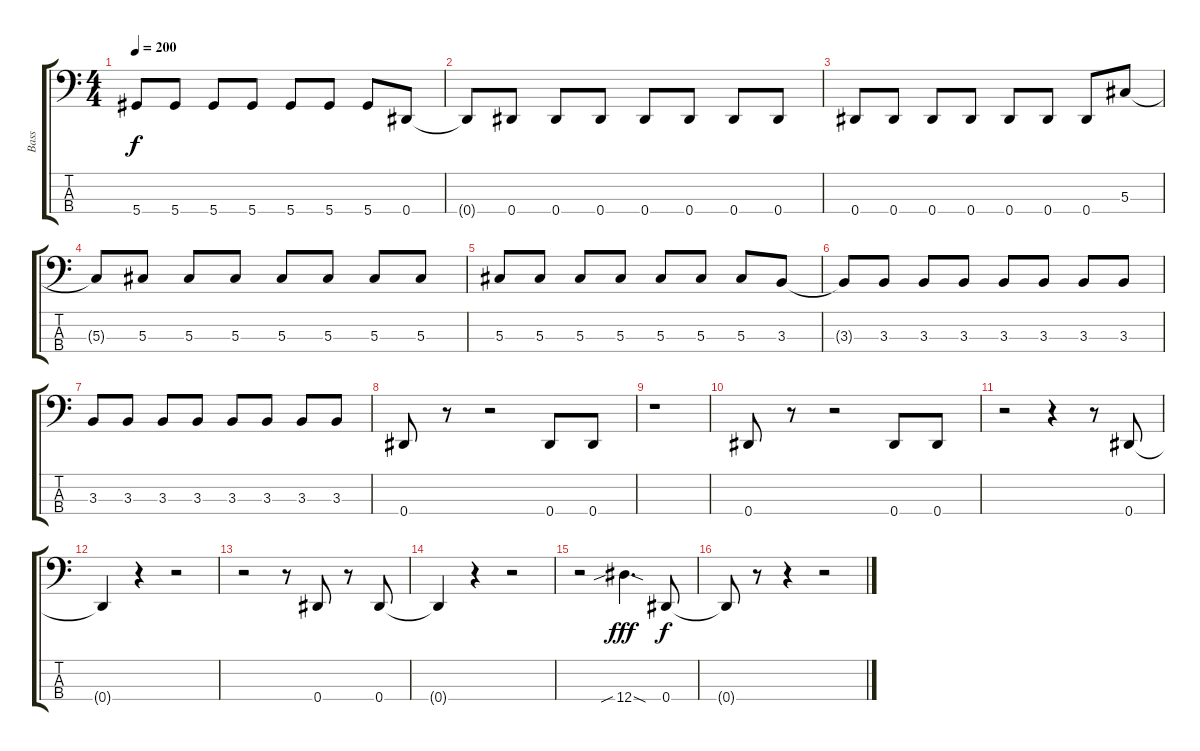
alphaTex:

\track ("Bass" "Bass") {instrument electricbassfinger}
\staff {score tabs}
\tuning (Gb2 Db2 Ab1 Eb1) {hide}
\ts (4 4)
\tempo 200
\clef f4
\ks c
5.4.8{dy f} 5.4.8 5.4.8 5.4.8 5.4.8 5.4.8 5.4.8 0.4.8 |
0.4{t}.8 0.4.8 0.4.8 0.4.8 0.4.8 0.4.8 0.4.8 0.4.8 |
0.4.8 0.4.8 0.4.8 0.4.8 0.4.8 0.4.8 0.4.8 5.3.8 |
5.3{t}.8 5.3.8 5.3.8 5.3.8 5.3.8 5.3.8 5.3.8 5.3.8 |
5.3.8 5.3.8 5.3.8 5.3.8 5.3.8 5.3.8 5.3.8 3.3.8 |
3.3{t}.8 3.3.8 3.3.8 3.3.8 3.3.8 3.3.8 3.3.8 3.3.8 |
3.3.8 3.3.8 3.3.8 3.3.8 3.3.8 3.3.8 3.3.8 3.3.8 |
0.4.8 r.8 r.2 0.4.8 0.4.8 |
r.1 |
0.4.8 r.8 r.2 0.4.8 0.4.8 |
r.2 r.4 r.8 0.4.8 |
0.4{t}.4 r.4 r.2 |
r.2 r.8 0.4.8 r.8 0.4.8 |
0.4{t}.4 r.4 r.2 |
r.2 12.4{sib sod}.4{d dy fff} 0.4.8{dy f} |
0.4{t}.8 r.8 r.4 r.2
